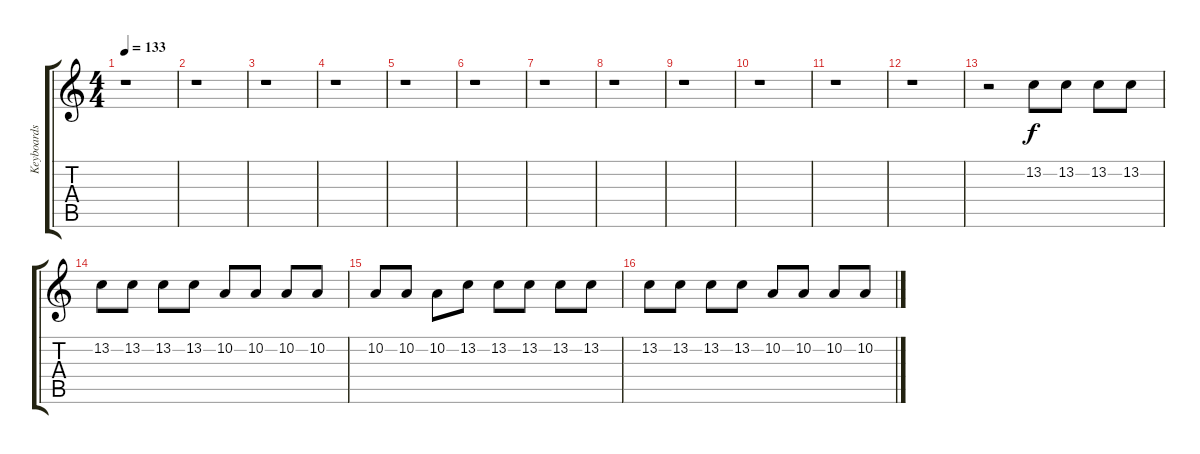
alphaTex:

\track ("Keyboards" "Keyboards") {instrument stringensemble1}
\staff {score tabs}
\tuning (E4 B3 G3 D3 A2 E2) {hide}
\ts (4 4)
\tempo 133
\clef g2
\ks c
r.1{dy f} |
r.1 |
r.1 |
r.1 |
r.1 |
r.1 |
r.1 |
r.1 |
r.1 |
r.1 |
r.1 |
r.1 |
r.2 13.2.8{instrument electricpiano2} 13.2.8 13.2.8 13.2.8 |
13.2.8 13.2.8 13.2.8 13.2.8 10.2.8 10.2.8 10.2.8 10.2.8 |
10.2.8 10.2.8 10.2.8 13.2.8 13.2.8 13.2.8 13.2.8 13.2.8 |
13.2.8 13.2.8 13.2.8 13.2.8 10.2.8 10.2.8 10.2.8 10.2.8
